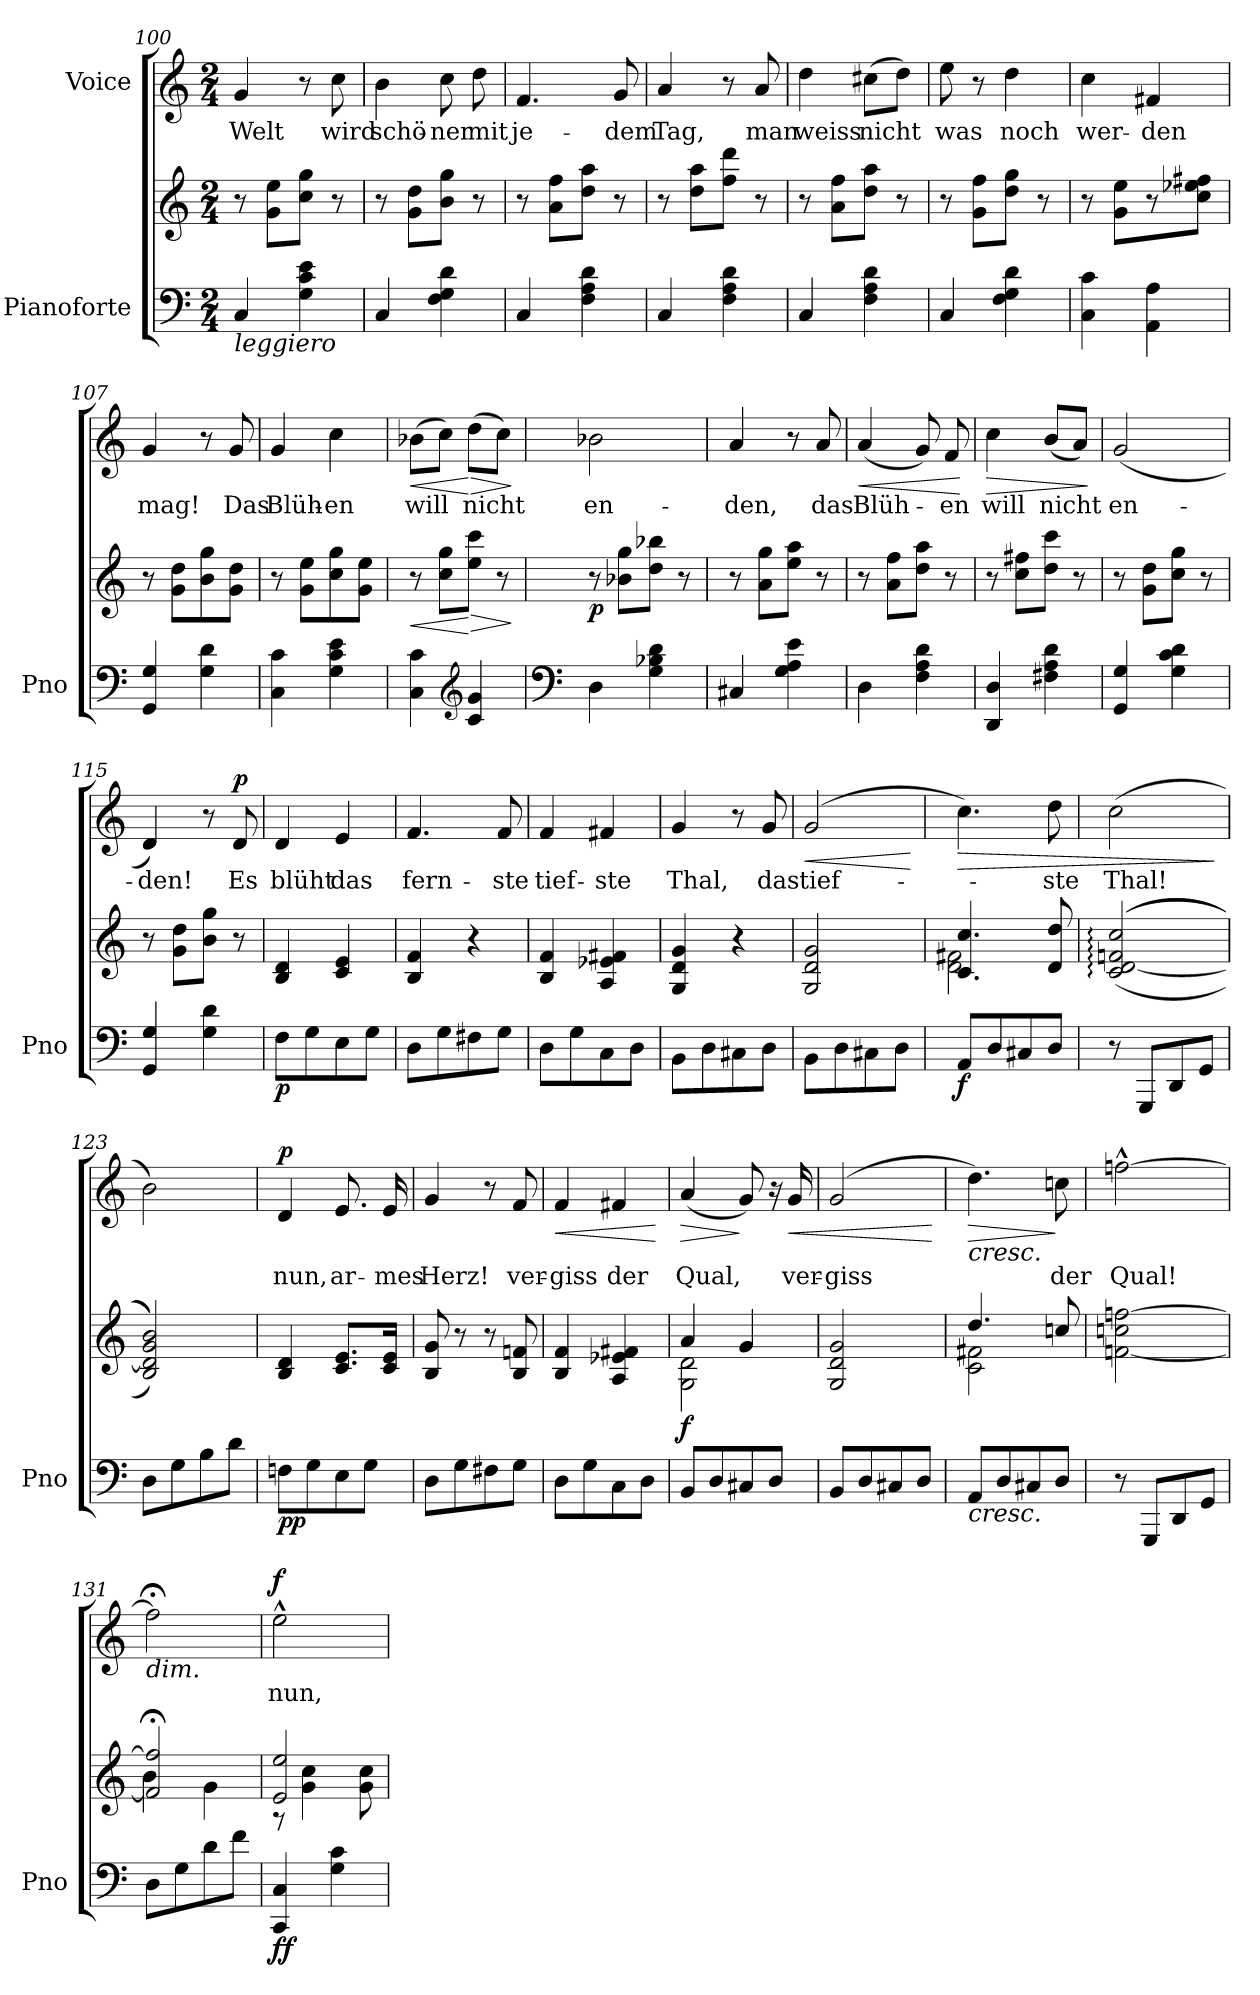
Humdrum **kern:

**kern	**kern	**dynam	**kern	**text	**dynam
*part2	*part2	*part2	*part1	*part1	*part1
*staff3	*staff2	*staff2/3	*staff1	*staff1	*staff1
*I"Pianoforte	*	*	*I"Voice	*	*
*I'Pno	*	*	*	*	*
!!LO:PB:g=z
*clefF4	*clefG2	*	*clefG2	*	*
*k[]	*k[]	*	*k[]	*	*
*M2/4	*M2/4	*	*M2/4	*	*
=100	=100	=100	=100	=100	=100
!LO:TX:b:i:t=leggiero	!	!	!	!	!
!	!	!	!	!LO:LY:b	!
4C/	8r	.	4g/	Welt	.
.	8g\ 8ee\L	.	.	.	.
4G\ 4c\ 4e\	8cc\ 8gg\J	.	8r	.	.
!	!	!	!	!LO:LY:b	!
.	8r	.	8cc\	wird	.
=101	=101	=101	=101	=101	=101
!	!	!	!	!LO:LY:b	!
4C/	8r	.	4b\	schö-	.
.	8g\ 8dd\L	.	.	.	.
!	!	!	!	!LO:LY:b	!
4F\ 4G\ 4d\	8b\ 8gg\J	.	8cc\	-ner	.
!	!	!	!	!LO:LY:b	!
.	8r	.	8dd\	mit	.
=102	=102	=102	=102	=102	=102
!	!	!	!	!LO:LY:b	!
4C/	8r	.	4.f/	je-	.
.	8a\ 8ff\L	.	.	.	.
4F\ 4A\ 4d\	8dd\ 8aa\J	.	.	.	.
!	!	!	!	!LO:LY:b	!
.	8r	.	8g/	-dem	.
=103	=103	=103	=103	=103	=103
!	!	!	!	!LO:LY:b	!
4C/	8r	.	4a/	Tag,	.
.	8dd\ 8aa\L	.	.	.	.
4F\ 4A\ 4d\	8ff\ 8ddd\J	.	8r	.	.
!	!	!	!	!LO:LY:b	!
.	8r	.	8a/	man	.
=104	=104	=104	=104	=104	=104
!	!	!	!	!LO:LY:b	!
4C/	8r	.	4dd\	weiss	.
.	8a\ 8ff\L	.	.	.	.
!	!	!	!	!LO:LY:b	!
4F\ 4A\ 4d\	8dd\ 8aa\J	.	(8cc#X\L	nicht	.
.	8r	.	8dd\J)	.	.
=105	=105	=105	=105	=105	=105
!	!	!	!	!LO:LY:b	!
4C/	8r	.	8ee\	was	.
.	8g\ 8ff\L	.	8r	.	.
!	!	!	!	!LO:LY:b	!
4F\ 4G\ 4d\	8dd\ 8gg\J	.	4dd\	noch	.
.	8r	.	.	.	.
=106	=106	=106	=106	=106	=106
!	!	!	!	!LO:LY:b	!
4C\ 4c\	8r	.	4cc\	wer-	.
.	8g\ 8ee\L	.	.	.	.
!	!	!	!	!LO:LY:b	!
4AA\ 4A\	8r	.	4f#X/	-den	.
.	8cc\ 8ee-X\ 8ff#X\J	.	.	.	.
!!LO:LB:g=z
=107	=107	=107	=107	=107	=107
!	!	!	!	!LO:LY:b	!
4GG/ 4G/	8r	.	4g/	mag!	.
.	8g\ 8dd\L	.	.	.	.
4G\ 4d\	8b\ 8gg\	.	8r	.	.
!	!	!	!	!LO:LY:b	!
.	8g\ 8dd\J	.	8g/	Das	.
=108	=108	=108	=108	=108	=108
!	!	!	!	!LO:LY:b	!
4C\ 4c\	8r	.	4g/	Blüh-	.
.	8g\ 8ee\L	.	.	.	.
!	!	!	!	!LO:LY:b	!
4G\ 4c\ 4e\	8cc\ 8gg\	.	4cc\	-en	.
.	8g\ 8ee\J	.	.	.	.
=109	=109	=109	=109	=109	=109
!	!	!LO:HP:b	!	!LO:LY:b	!LO:HP:b
4C\ 4c\	8r	<	(8b-X\L	will	<
.	8cc\ 8gg\L	.	8cc\J)	.	.
*clefG2	*	*	*	*	*
!	!	!LO:HP:n=1:b	!	!LO:LY:b	!LO:HP:n=1:b
4c/ 4g/	8ee\ 8ccc\J	[ >	(8dd\L	nicht	[ >
.	8r	.	8cc\J)	.	.
.	.	]	.	.	]
=110	=110	=110	=110	=110	=110
*clefF4	*	*	*	*	*
!	!	!LO:DY:b	!	!LO:LY:b	!
4D\	8r	p	2b-X\	en-	.
.	8b-X\ 8gg\L	.	.	.	.
4G\ 4B-X\ 4d\	8dd\ 8bb-X\J	.	.	.	.
.	8r	.	.	.	.
=111	=111	=111	=111	=111	=111
!	!	!	!	!LO:LY:b	!
4C#X/	8r	.	4a/	-den,	.
.	8a\ 8gg\L	.	.	.	.
4G\ 4A\ 4e\	8ee\ 8aa\J	.	8r	.	.
!	!	!	!	!LO:LY:b	!
.	8r	.	8a/	das	.
=112	=112	=112	=112	=112	=112
!	!	!	!	!LO:LY:b	!LO:HP:b
4D\	8r	.	(4a/	Blüh-	<
.	8a\ 8ff\L	.	.	.	.
4F\ 4A\ 4d\	8dd\ 8aa\J	.	8g/)	.	.
!	!	!	!	!LO:LY:b	!
.	8r	.	8f/	-en	.
.	.	.	.	.	[
=113	=113	=113	=113	=113	=113
!	!	!	!	!LO:LY:b	!LO:HP:b
4DD/ 4D/	8r	.	4cc\	will	>
.	8cc\ 8ff#X\L	.	.	.	.
!	!	!	!	!LO:LY:b	!
4F#X\ 4A\ 4d\	8dd\ 8ccc\J	.	(8b/L	nicht	.
.	8r	.	8a/J)	.	.
.	.	.	.	.	]
!!LO:LB:g=z
=114	=114	=114	=114	=114	=114
!	!	!	!	!LO:LY:b	!
4GG/ 4G/	8r	.	(2g/	en-	.
.	8g\ 8dd\L	.	.	.	.
4G\ 4c\ 4d\	8cc\ 8gg\J	.	.	.	.
.	8r	.	.	.	.
!!LO:LB:g=z
=115	=115	=115	=115	=115	=115
!	!	!	!	!LO:LY:b	!
4GG/ 4G/	8r	.	4d/)	-den!	.
.	8g\ 8dd\L	.	.	.	.
4G\ 4d\	8b\ 8gg\J	.	8r	.	.
!	!	!	!	!LO:LY:b	!LO:DY:b
.	8r	.	8d/	Es	p
=116	=116	=116	=116	=116	=116
!	!	!LO:DY:b=2	!	!LO:LY:b	!
8F\L	4B/ 4d/	p	4d/	blüht	.
8G\	.	.	.	.	.
!	!	!	!	!LO:LY:b	!
8E\	4c/ 4e/	.	4e/	das	.
8G\J	.	.	.	.	.
=117	=117	=117	=117	=117	=117
!	!	!	!	!LO:LY:b	!
8D\L	4B/ 4f/	.	4.f/	fern-	.
8G\	.	.	.	.	.
8F#X\	4r	.	.	.	.
!	!	!	!	!LO:LY:b	!
8G\J	.	.	8f/	-ste	.
=118	=118	=118	=118	=118	=118
!	!	!	!	!LO:LY:b	!
8D\L	4B/ 4f/	.	4f/	tief-	.
8G\	.	.	.	.	.
!	!	!	!	!LO:LY:b	!
8C\	4A/ 4e-X/ 4f#X/	.	4f#X/	-ste	.
8D\J	.	.	.	.	.
=119	=119	=119	=119	=119	=119
!	!	!	!	!LO:LY:b	!
8BB\L	4G/ 4d/ 4g/	.	4g/	Thal,	.
8D\	.	.	.	.	.
8C#X\	4r	.	8r	.	.
!	!	!	!	!LO:LY:b	!
8D\J	.	.	8g/	das	.
=120	=120	=120	=120	=120	=120
!	!	!	!	!LO:LY:b	!LO:HP:b
8BB\L	2G/ 2d/ 2g/	.	(2g/	tief-	<
8D\	.	.	.	.	.
8C#X\	.	.	.	.	.
8D\J	.	.	.	.	.
.	.	.	.	.	[
=121	=121	=121	=121	=121	=121
*	*^	*	*	*	*
!	!	!	!LO:DY:b=2	!	!	!LO:HP:b
8AA/L	4.c/ 4.cc/	2d\ 2f#X\	f	4.cc\)	.	>
8D/	.	.	.	.	.	.
8C#X/	.	.	.	.	.	.
!	!	!	!	!	!LO:LY:b	!
8D/J	8d/ 8dd/	.	.	8dd\	-ste	.
*	*v	*v	*	*	*	*
!!LO:PB:g=z
=122	=122	=122	=122	=122	=122
!	!	!	!	!LO:LY:b	!
8r	(((2c/: [2d/: 2fn/: 2cc/:	.	(2cc\	Thal!	.
8GGG/L	.	.	.	.	.
8DD/	.	.	.	.	.
8GG/J	.	.	.	.	.
.	.	.	.	.	]
!!LO:LB:g=z
=123	=123	=123	=123	=123	=123
8D\L	2B/ 2d/] 2g/ 2b/)))	.	2b\)	.	.
8G\	.	.	.	.	.
8B\	.	.	.	.	.
8d\J	.	.	.	.	.
=124	=124	=124	=124	=124	=124
!	!	!LO:DY:b=2	!	!LO:LY:b	!LO:DY:b
8Fn\L	4B/ 4d/	pp	4d/	nun,	p
8G\	.	.	.	.	.
!	!	!	!	!LO:LY:b	!
8E\	8.c/ 8.e/L	.	8.e/	ar-	.
8G\J	.	.	.	.	.
!	!	!	!	!LO:LY:b	!
.	16c/ 16e/Jk	.	16e/	-mes	.
=125	=125	=125	=125	=125	=125
!	!	!	!	!LO:LY:b	!
8D\L	8B/ 8g/	.	4g/	Herz!	.
8G\	8r	.	.	.	.
8F#X\	8r	.	8r	.	.
!	!	!	!	!LO:LY:b	!
8G\J	8B/ 8fn/	.	8f/	ver-	.
=126	=126	=126	=126	=126	=126
!	!	!	!	!LO:LY:b	!LO:HP:b
8D\L	4B/ 4f/	.	4f/	-giss	<
8G\	.	.	.	.	.
!	!	!	!	!LO:LY:b	!
8C\	4A/ 4e-X/ 4f#X/	.	4f#X/	der	.
8D\J	.	.	.	.	.
.	.	.	.	.	[
=127	=127	=127	=127	=127	=127
*	*^	*	*	*	*
!	!	!	!LO:DY:a=2	!	!LO:LY:b	!LO:HP:b
8BB/L	4a/	2G\ 2d\	f	(4a/	Qual,	>
8D/	.	.	.	.	.	.
8C#X/	4g/	.	.	8g/)	.	]
8D/J	.	.	.	16r	.	.
!	!	!	!	!	!LO:LY:b	!LO:HP:b
.	.	.	.	16g/	ver-	<
*	*v	*v	*	*	*	*
=128	=128	=128	=128	=128	=128
!	!	!	!	!LO:LY:b	!
8BB/L	2G/ 2d/ 2g/	.	(2g/	-giss	.
8D/	.	.	.	.	.
8C#X/	.	.	.	.	.
8D/J	.	.	.	.	.
.	.	.	.	.	[
=129	=129	=129	=129	=129	=129
*	*^	*	*	*	*
!	!	!	!	!LO:TX:b:i:t=cresc.	!	!
!LO:TX:b:i:t=cresc.	!	!	!	!	!	!
!	!	!	!	!	!	!LO:HP:b
8AA/L	4.dd/	2c\ 2f#X\	.	4.dd\)	.	>
8D/	.	.	.	.	.	.
8C#X/	.	.	.	.	.	.
!	!	!	!	!	!LO:LY:b	!
8D/J	8ccn/	.	.	8ccn\	der	]
*	*v	*v	*	*	*	*
!!LO:PB:g=z
=130	=130	=130	=130	=130	=130
!	!	!	!	!LO:LY:b	!
8r	[2fn\ 2ccn\ [2ffn\	.	[2ffn^^\	Qual!	.
8GGG/L	.	.	.	.	.
8DD/	.	.	.	.	.
8GG/J	.	.	.	.	.
=131	=131	=131	=131	=131	=131
*	*^	*	*	*	*
!	!	!	!	!LO:TX:b:i:t=dim.	!	!
8D\L	2f/];< 2ff/];<	4b\	.	2ff;<\]	.	.
8G\	.	.	.	.	.	.
8d\	.	4g\	.	.	.	.
8f\J	.	.	.	.	.	.
=132	=132	=132	=132	=132	=132	=132
!	!	!	!LO:DY:b=2	!	!LO:LY:b	!LO:DY:b
4CC/ 4C/	2e/ 2ee/	8r	ff	2ee^^\	nun,	f
.	.	4g\ 4cc\	.	.	.	.
4G\ 4c\	.	.	.	.	.	.
.	.	8g\ 8cc\	.	.	.	.
*	*v	*v	*	*	*	*
=	=	=	=	=	=
*-	*-	*-	*-	*-	*-
